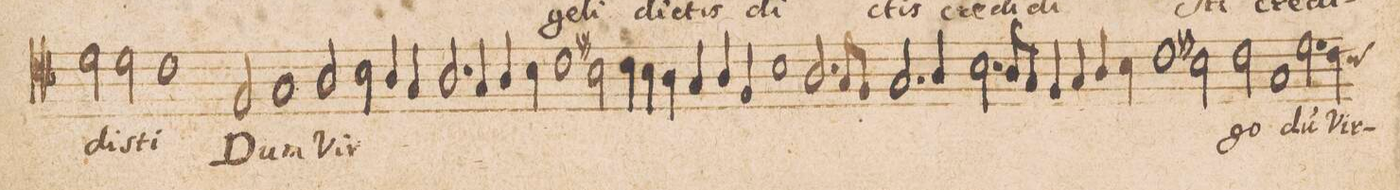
**kern	**text
*I"ALTVS.	*
*clefC4	*
*k[b-]	*
*met(C|)	*
*M2/1	*
2d\	.
2d\	-di-
=66-	=66-
1c	-sti
1ryy	.
=67-	=67-
2Fny/	Dum
1G	Vir-
2A/	.
=68-	=68-
2B-y\	.
4A/	.
4G/	.
2.A/	.
4G/	.
=69-	=69-
4A/	.
4B-\	.
1c	.
2Bn\	.
=70-	=70-
4c\	.
4Bny\	.
4A\	.
4G/	.
4A/	.
4F/	.
1B-y\	.
=71-	=71-
2.A/	.
8G/L	.
8F/J	.
2.G/	.
=72-	=72-
4A/	.
2.B-\	.
8A/L	.
8G/J	.
4F/	.
4G/	.
=73-	=73-
4A/	.
4B-\	.
1c	.
2Bn\	.
=74-	=74-
2c\	-go
1G	du(m)
2.d\	Vir-
=75-	=75-
*custos:B	*
4c\	.
*-	*-
